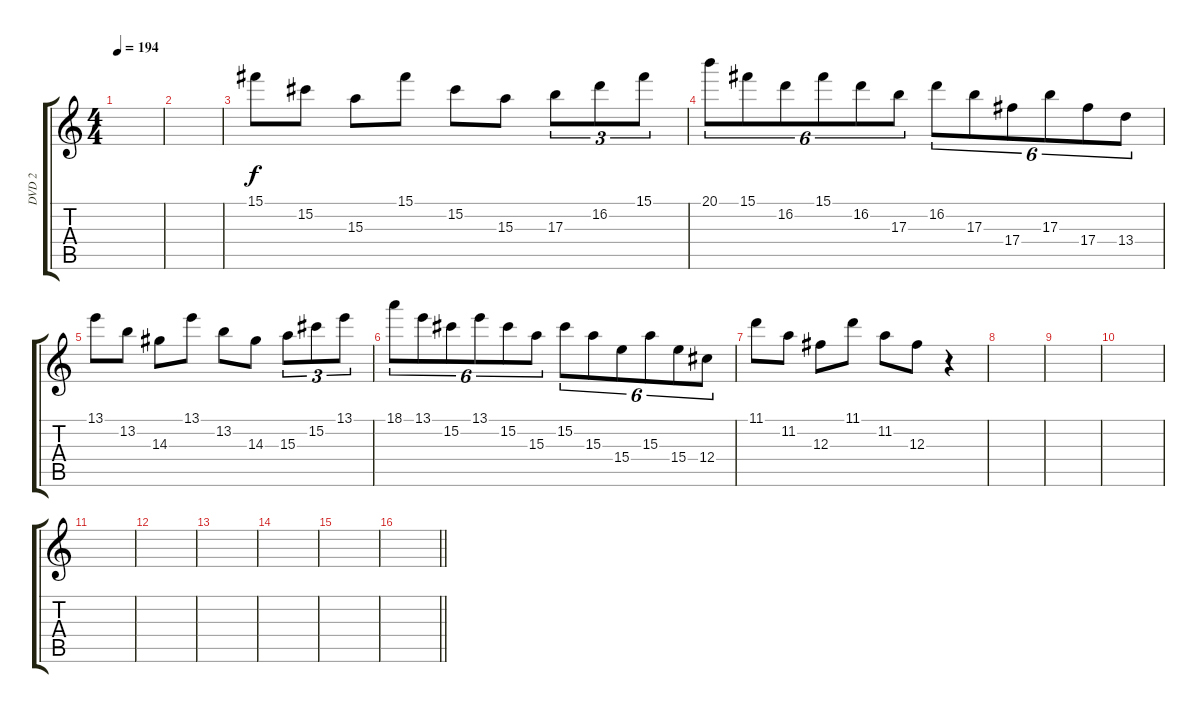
\track ("DVD 2" "DVD 2") {mute instrument distortionguitar}
\staff {score tabs}
\tuning (Eb4 Bb3 Gb3 Db3 Ab2 Eb2) {hide}
\ts (4 4)
\tempo 194
\clef g2
\ks c
|
|
15.1.8 15.2.8 15.3.8 15.1.8 15.2.8 15.3.8 17.3.8{tu (3 2)} 16.2.8{tu (3 2)} 15.1.8{tu (3 2)} |
20.1.8{tu (6 4)} 15.1.8{tu (6 4)} 16.2.8{tu (6 4)} 15.1.8{tu (6 4)} 16.2.8{tu (6 4)} 17.3.8{tu (6 4)} 16.2.8{tu (6 4)} 17.3.8{tu (6 4)} 17.4.8{tu (6 4)} 17.3.8{tu (6 4)} 17.4.8{tu (6 4)} 13.4.8{tu (6 4)} |
13.1.8 13.2.8 14.3.8 13.1.8 13.2.8 14.3.8 15.3.8{tu (3 2)} 15.2.8{tu (3 2)} 13.1.8{tu (3 2)} |
18.1.8{tu (6 4)} 13.1.8{tu (6 4)} 15.2.8{tu (6 4)} 13.1.8{tu (6 4)} 15.2.8{tu (6 4)} 15.3.8{tu (6 4)} 15.2.8{tu (6 4)} 15.3.8{tu (6 4)} 15.4.8{tu (6 4)} 15.3.8{tu (6 4)} 15.4.8{tu (6 4)} 12.4.8{tu (6 4)} |
11.1.8 11.2.8 12.3.8 11.1.8 11.2.8 12.3.8 r.4 |
|
|
|
|
|
|
|
|
\barLineRight lightlight
